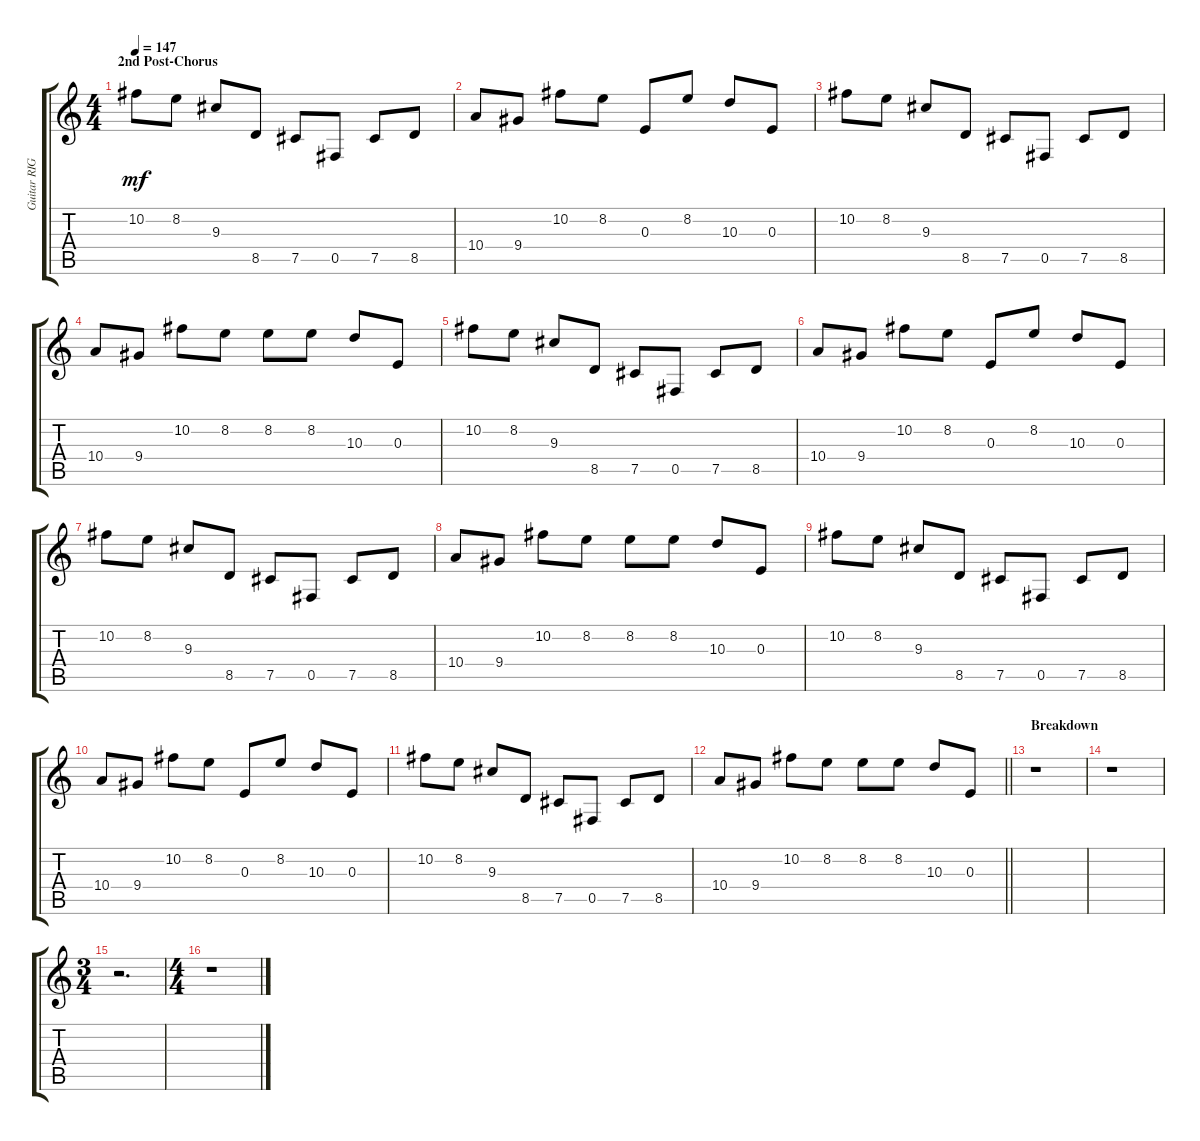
\track ("Guitar RIGHT 2" "Guitar RIG") {instrument overdrivenguitar}
\staff {score tabs}
\tuning (Db4 Ab3 E3 B2 Gb2 B1) {hide}
\ts (4 4)
\section ("" "2nd Post-Chorus")
\tempo 147
\clef g2
\ks c
10.2.8{dy mf} 8.2.8 9.3.8 8.5.8 7.5.8 0.5.8 7.5.8 8.5.8 |
10.4.8 9.4.8 10.2.8 8.2.8 0.3.8 8.2.8 10.3.8 0.3.8 |
10.2.8 8.2.8 9.3.8 8.5.8 7.5.8 0.5.8 7.5.8 8.5.8 |
10.4.8 9.4.8 10.2.8 8.2.8 8.2.8 8.2.8 10.3.8 0.3.8 |
10.2.8 8.2.8 9.3.8 8.5.8 7.5.8 0.5.8 7.5.8 8.5.8 |
10.4.8 9.4.8 10.2.8 8.2.8 0.3.8 8.2.8 10.3.8 0.3.8 |
10.2.8 8.2.8 9.3.8 8.5.8 7.5.8 0.5.8 7.5.8 8.5.8 |
10.4.8 9.4.8 10.2.8 8.2.8 8.2.8 8.2.8 10.3.8 0.3.8 |
10.2.8 8.2.8 9.3.8 8.5.8 7.5.8 0.5.8 7.5.8 8.5.8 |
10.4.8 9.4.8 10.2.8 8.2.8 0.3.8 8.2.8 10.3.8 0.3.8 |
10.2.8 8.2.8 9.3.8 8.5.8 7.5.8 0.5.8 7.5.8 8.5.8 |
\barLineRight lightlight
10.4.8 9.4.8 10.2.8 8.2.8 8.2.8 8.2.8 10.3.8 0.3.8 |
\section ("" "Breakdown")
r.1 |
r.1 |
\ts (3 4)
r.2{d} |
\ts (4 4)
r.1
